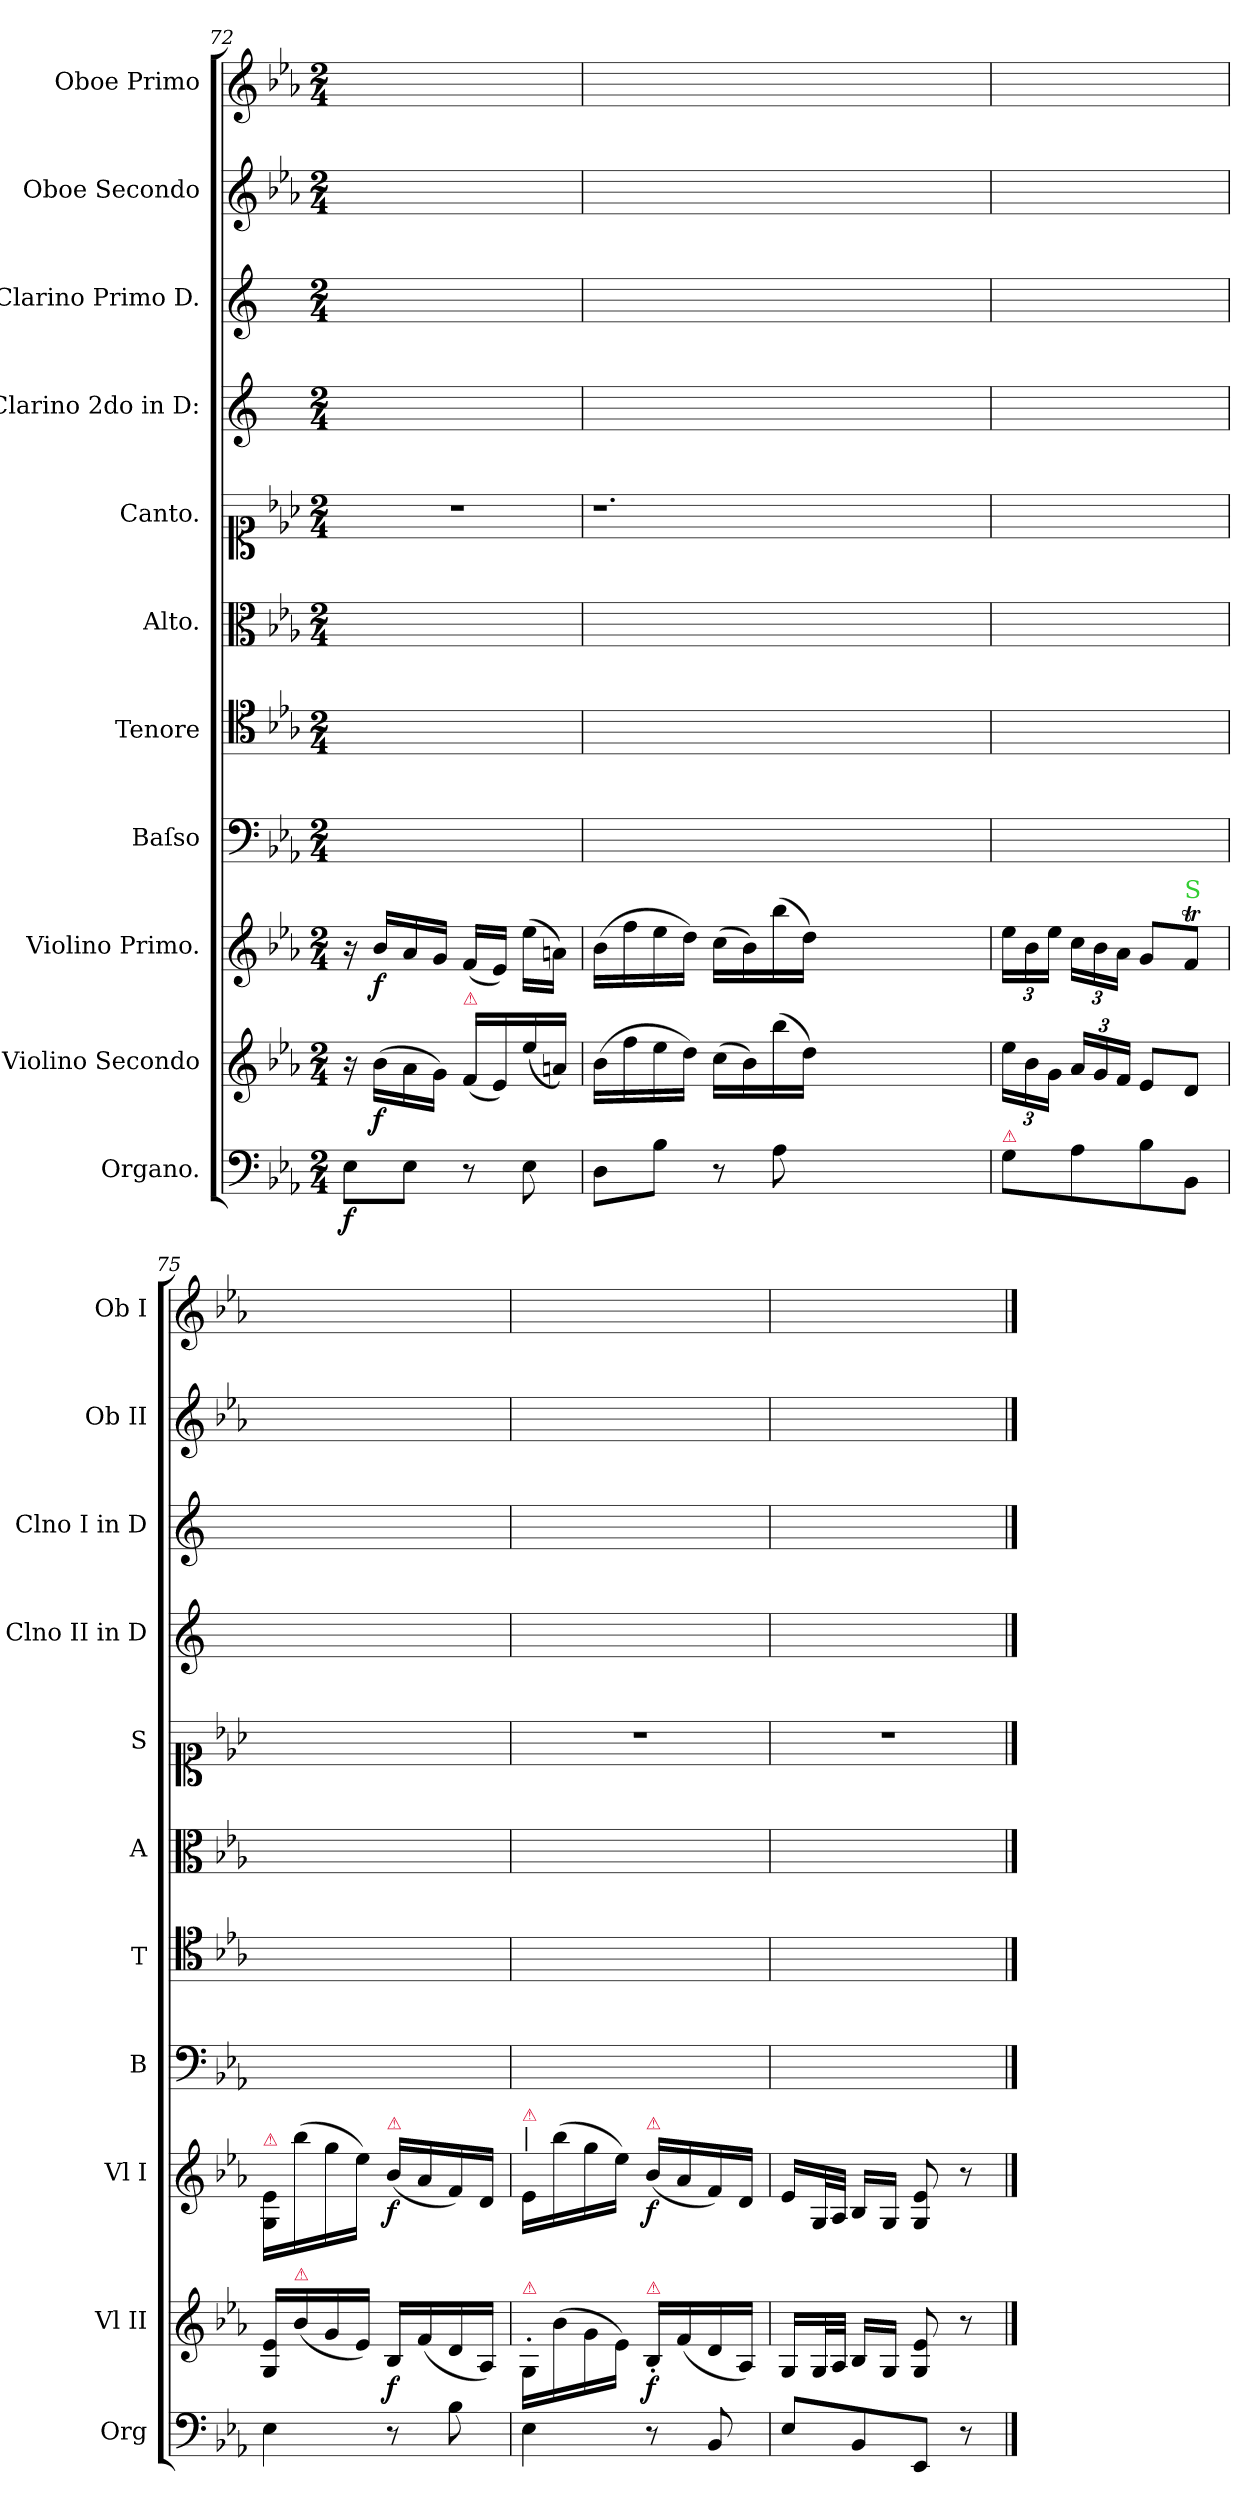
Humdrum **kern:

**kern	**dynam	**kern	**dynam	**kern	**dynam	**kern	**kern	**kern	**kern	**kern	**kern	**kern	**kern
*part11	*part11	*part10	*part10	*part9	*part9	*part8	*part7	*part6	*part5	*part4	*part3	*part2	*part1
*staff11	*staff11	*staff10	*staff10	*staff9	*staff9	*staff8	*staff7	*staff6	*staff5	*staff4	*staff3	*staff2	*staff1
*I"Organo.	*	*I"Violino Secondo	*	*I"Violino Primo.	*	*I"Baſso	*I"Tenore	*I"Alto.	*I"Canto.	*I"Clarino 2do in D:	*I"Clarino Primo D.	*I"Oboe Secondo	*I"Oboe Primo
*I'Org	*	*I'Vl II	*	*I'Vl I	*	*I'B	*I'T	*I'A	*I'S	*I'Clno II in D	*I'Clno I in D	*I'Ob II	*I'Ob I
*clefF4	*	*clefG2	*	*clefG2	*	*clefF4	*clefC4	*clefC3	*clefC1	*clefG2	*clefG2	*clefG2	*clefG2
*	*	*	*	*	*	*	*	*	*	*ITrd-1c-2	*ITrd-1c-2	*	*
*k[b-e-a-]	*	*k[b-e-a-]	*	*k[b-e-a-]	*	*k[b-e-a-]	*k[b-e-a-]	*k[b-e-a-]	*k[b-e-a-]	*k[f#c#]	*k[f#c#]	*k[b-e-a-]	*k[b-e-a-]
*E-:	*	*E-:	*	*E-:	*	*E-:	*E-:	*E-:	*E-:	*	*	*E-:	*E-:
*M2/4	*	*M2/4	*	*M2/4	*	*M2/4	*M2/4	*M2/4	*M2/4	*M2/4	*M2/4	*M2/4	*M2/4
=72	=72	=72	=72	=72	=72	=72	=72	=72	=72	=72	=72	=72	=72
8E-\L	f	16r	.	16r	.	2ryy	2ryy	2ryy	2r	2ryy	2ryy	2ryy	2ryy
!	!	!	!	!	!LO:DY:b	!	!	!	!	!	!	!	!
.	.	(16b-\LL	f	16b-/LL	f	.	.	.	.	.	.	.	.
8E-\J	.	16a-\	.	16a-/	.	.	.	.	.	.	.	.	.
.	.	16g\JJ)	.	16g/JJ	.	.	.	.	.	.	.	.	.
!	!	!LO:TX:a:color=crimson:t=⚠	!	!	!	!	!	!	!	!	!	!	!
8r	.	(16f/LL	.	(16f/LL	.	.	.	.	.	.	.	.	.
.	.	16e-/)	.	16e-/JJ)	.	.	.	.	.	.	.	.	.
8E-\	.	(16ee-\	.	(16ee-\LL	.	.	.	.	.	.	.	.	.
.	.	16an\JJ)	.	16an\JJ)	.	.	.	.	.	.	.	.	.
=73	=73	=73	=73	=73	=73	=73	=73	=73	=73	=73	=73	=73	=73
8D\L	.	(16b-\LL	.	(16b-\LL	.	2ryy	2ryy	2ryy	1.r	2ryy	2ryy	2ryy	2ryy
.	.	16ff\	.	16ff\	.	.	.	.	.	.	.	.	.
8B-\J	.	16ee-\	.	16ee-\	.	.	.	.	.	.	.	.	.
.	.	16dd\JJ)	.	16dd\JJ)	.	.	.	.	.	.	.	.	.
8r	.	(16cc\LL	.	(16cc\LL	.	.	.	.	.	.	.	.	.
.	.	16b-\)	.	16b-\)	.	.	.	.	.	.	.	.	.
8A-\	.	(16bb-\	.	(16bb-\	.	.	.	.	.	.	.	.	.
.	.	16dd\JJ)	.	16dd\JJ)	.	.	.	.	.	.	.	.	.
1ryy	.	1ryy	.	1ryy	.	1ryy	1ryy	1ryy	.	1ryy	1ryy	1ryy	1ryy
=74	=74	=74	=74	=74	=74	=74	=74	=74	=74	=74	=74	=74	=74
!LO:TX:a:color=crimson:t=⚠	!	!	!	!	!	!	!	!	!	!	!	!	!
8G\L	.	24ee-\LL	.	24ee-\LL	.	2ryy	2ryy	2ryy	2ryy	2ryy	2ryy	2ryy	2ryy
.	.	24b-\	.	24b-\	.	.	.	.	.	.	.	.	.
.	.	24g\JJ	.	24ee-\JJ	.	.	.	.	.	.	.	.	.
8A-\	.	24a-/LL	.	24cc\LL	.	.	.	.	.	.	.	.	.
.	.	24g/	.	24b-\	.	.	.	.	.	.	.	.	.
.	.	24f/JJ	.	24a-\JJ	.	.	.	.	.	.	.	.	.
8B-\	.	8e-/L	.	8g/L	.	.	.	.	.	.	.	.	.
!	!	!	!	!LO:TX:a:color=limegreen:t=S	!	!	!	!	!	!	!	!	!
8BB-/J	.	8d/J	.	8fT/J	.	.	.	.	.	.	.	.	.
=75	=75	=75	=75	=75	=75	=75	=75	=75	=75	=75	=75	=75	=75
!	!	!	!	!LO:TX:a:color=crimson:t=⚠	!	!	!	!	!	!	!	!	!
4E-\	.	16G/ 16e-/LL	po&colon;	16G/ 16e-/LL	.	2ryy	2ryy	2ryy	2ryy	2ryy	2ryy	2ryy	2ryy
!	!	!LO:TX:a:color=crimson:t=⚠	!	!	!	!	!	!	!	!	!	!	!
!	!	!	!	!	!LO:DY:b	!	!	!	!	!	!	!	!
.	.	(16b-/	.	(16bb-\	pia	.	.	.	.	.	.	.	.
.	.	16g/	.	16gg\	.	.	.	.	.	.	.	.	.
.	.	16e-/JJ)	.	16ee-\JJ)	.	.	.	.	.	.	.	.	.
!	!	!	!	!LO:TX:a:color=crimson:t=⚠	!	!	!	!	!	!	!	!	!
!	!	!	!	!	!LO:DY:b	!	!	!	!	!	!	!	!
8r	.	16B-/LL	f	(16b-/LL	f	.	.	.	.	.	.	.	.
.	.	(16f/	.	16a-/	.	.	.	.	.	.	.	.	.
8B-\	.	16d/	.	16f/)	.	.	.	.	.	.	.	.	.
.	.	16A-/JJ)	.	16d/JJ	.	.	.	.	.	.	.	.	.
=76	=76	=76	=76	=76	=76	=76	=76	=76	=76	=76	=76	=76	=76
!	!	!	!	!LO:TX:a:t=|	!	!	!	!	!	!	!	!	!
!	!	!	!	!LO:TX:a:color=crimson:t=⚠	!	!	!	!	!	!	!	!	!
!	!	!LO:TX:a:color=crimson:t=⚠	!	!	!	!	!	!	!	!	!	!	!
!	!	!	!	!	!LO:DY:b	!	!	!	!	!	!	!	!
4E-\	.	16G'/LL	po&colon;	16e-/LL	pia	2ryy	2ryy	2ryy	2r	2ryy	2ryy	2ryy	2ryy
.	.	(16b-\	.	(16bb-\	.	.	.	.	.	.	.	.	.
.	.	16g\	.	16gg\	.	.	.	.	.	.	.	.	.
.	.	16e-\JJ)	.	16ee-\JJ)	.	.	.	.	.	.	.	.	.
!	!	!	!	!LO:TX:a:color=crimson:t=⚠	!	!	!	!	!	!	!	!	!
!	!	!LO:TX:a:color=crimson:t=⚠	!	!	!	!	!	!	!	!	!	!	!
!	!	!	!	!	!LO:DY:b	!	!	!	!	!	!	!	!
8r	.	16B-'/LL	f	(16b-/LL	f	.	.	.	.	.	.	.	.
.	.	(16f/	.	16a-/	.	.	.	.	.	.	.	.	.
8BB-/	.	16d/	.	16f/)	.	.	.	.	.	.	.	.	.
.	.	16A-/JJ)	.	16d/JJ	.	.	.	.	.	.	.	.	.
=77	=77	=77	=77	=77	=77	=77	=77	=77	=77	=77	=77	=77	=77
8E-/L	.	16G/LL	.	16e-/LL	.	2ryy	2ryy	2ryy	2r	2ryy	2ryy	2ryy	2ryy
.	.	32G/L	.	32G/L	.	.	.	.	.	.	.	.	.
.	.	32A-/JJJ	.	32A-/JJJ	.	.	.	.	.	.	.	.	.
8BB-/	.	16B-/LL	.	16B-/LL	.	.	.	.	.	.	.	.	.
.	.	16G/JJ	.	16G/JJ	.	.	.	.	.	.	.	.	.
8EE-/J	.	8G/ 8e-/	.	8G/ 8e-/	.	.	.	.	.	.	.	.	.
8r	.	8r	.	8r	.	.	.	.	.	.	.	.	.
==	==	==	==	==	==	==	==	==	==	==	==	==	==
*-	*-	*-	*-	*-	*-	*-	*-	*-	*-	*-	*-	*-	*-
